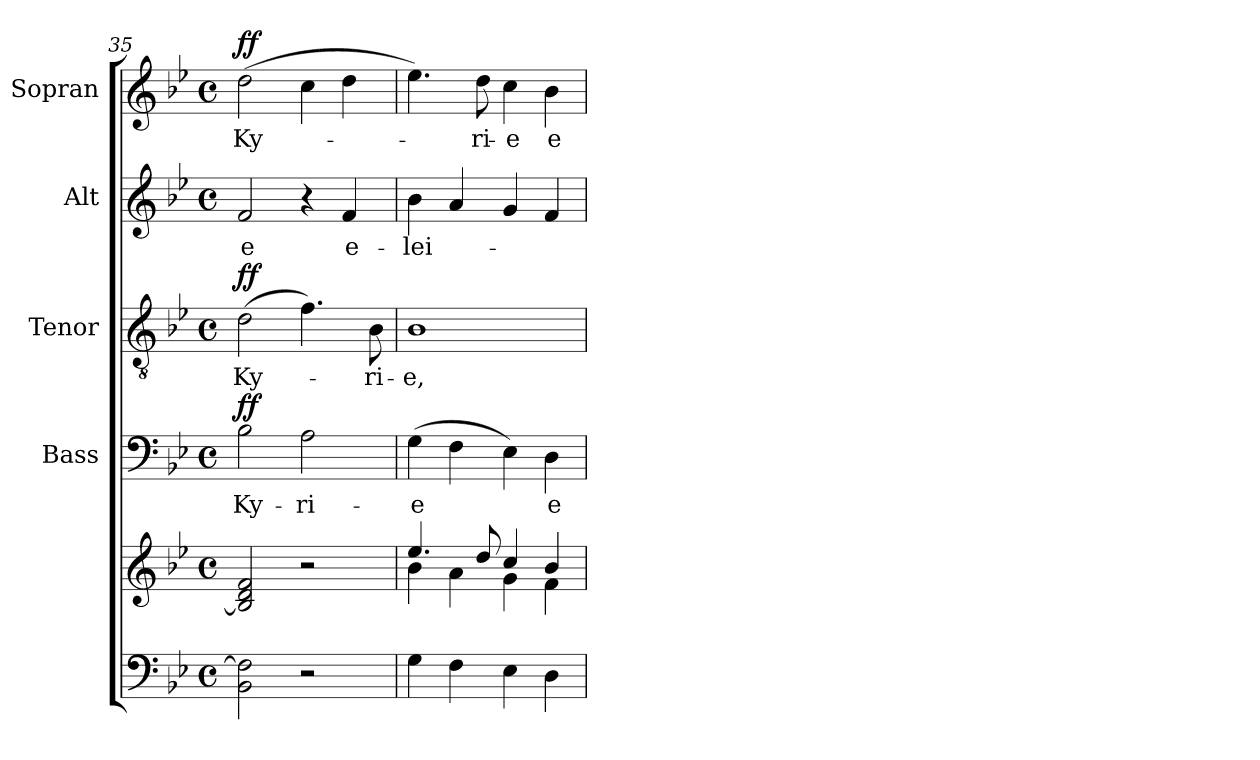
**kern	**kern	**kern	**text	**dynam	**kern	**text	**dynam	**kern	**text	**kern	**text	**dynam
*part5	*part5	*part4	*part4	*part4	*part3	*part3	*part3	*part2	*part2	*part1	*part1	*part1
*staff6	*staff5	*staff4	*staff4	*staff4	*staff3	*staff3	*staff3	*staff2	*staff2	*staff1	*staff1	*staff1
*	*	*I"Bass	*	*	*I"Tenor	*	*	*I"Alt	*	*I"Sopran	*	*
*	*	*I'B.	*	*	*I'T.	*	*	*I'A.	*	*I'S.	*	*
*clefF4	*clefG2	*clefF4	*	*	*clefGv2	*	*	*clefG2	*	*clefG2	*	*
*k[b-e-]	*k[b-e-]	*k[b-e-]	*	*	*k[b-e-]	*	*	*k[b-e-]	*	*k[b-e-]	*	*
*B-:	*B-:	*B-:	*	*	*B-:	*	*	*B-:	*	*B-:	*	*
*M4/4	*M4/4	*M4/4	*	*	*M4/4	*	*	*M4/4	*	*M4/4	*	*
*met(c)	*met(c)	*met(c)	*	*	*met(c)	*	*	*met(c)	*	*met(c)	*	*
=35	=35	=35	=35	=35	=35	=35	=35	=35	=35	=35	=35	=35
!	!	!	!LO:LY:b	!LO:DY:a	!	!LO:LY:b	!LO:DY:a	!	!LO:LY:b	!	!LO:LY:b	!LO:DY:a
2BB-\ 2F\]	2B-/] 2d/ 2f/	2B-\	Ky-	ff	(>2d\	Ky-	ff	2f/	-e	(>2dd\	Ky-	ff
!	!	!	!LO:LY:b	!	!	!	!	!	!	!	!	!
2r	2r	2A\	-ri-	.	4.f\)	.	.	4r	.	4cc\	.	.
!	!	!	!	!	!	!	!	!	!LO:LY:b	!	!	!
.	.	.	.	.	.	.	.	4f/	e-	4dd\	.	.
!	!	!	!	!	!	!LO:LY:b	!	!	!	!	!	!
.	.	.	.	.	8B-\	-ri-	.	.	.	.	.	.
!!LO:LB:g=z
=36	=36	=36	=36	=36	=36	=36	=36	=36	=36	=36	=36	=36
*	*^	*	*	*	*	*	*	*	*	*	*	*
!	!	!	!	!LO:LY:b	!	!	!LO:LY:b	!	!	!LO:LY:b	!	!	!
4G\	4.ee-/	4b-\	(>4G\	-e	.	1B-	-e,	.	4b-\	-lei-	4.ee-\)	.	.
4F\	.	4a\	4F\	.	.	.	.	.	4a/	.	.	.	.
!	!	!	!	!	!	!	!	!	!	!	!	!LO:LY:b	!
.	8dd/	.	.	.	.	.	.	.	.	.	8dd\	-ri-	.
!	!	!	!	!	!	!	!	!	!	!	!	!LO:LY:b	!
4E-\	4cc/	4g\	4E-\)	.	.	.	.	.	4g/	.	4cc\	-e	.
!	!	!	!	!LO:LY:b	!	!	!	!	!	!	!	!LO:LY:b	!
4D\	4b-/	4f\	4D\	e-	.	.	.	.	4f/	.	4b-\	e-	.
*	*v	*v	*	*	*	*	*	*	*	*	*	*	*
=	=	=	=	=	=	=	=	=	=	=	=	=
*-	*-	*-	*-	*-	*-	*-	*-	*-	*-	*-	*-	*-
